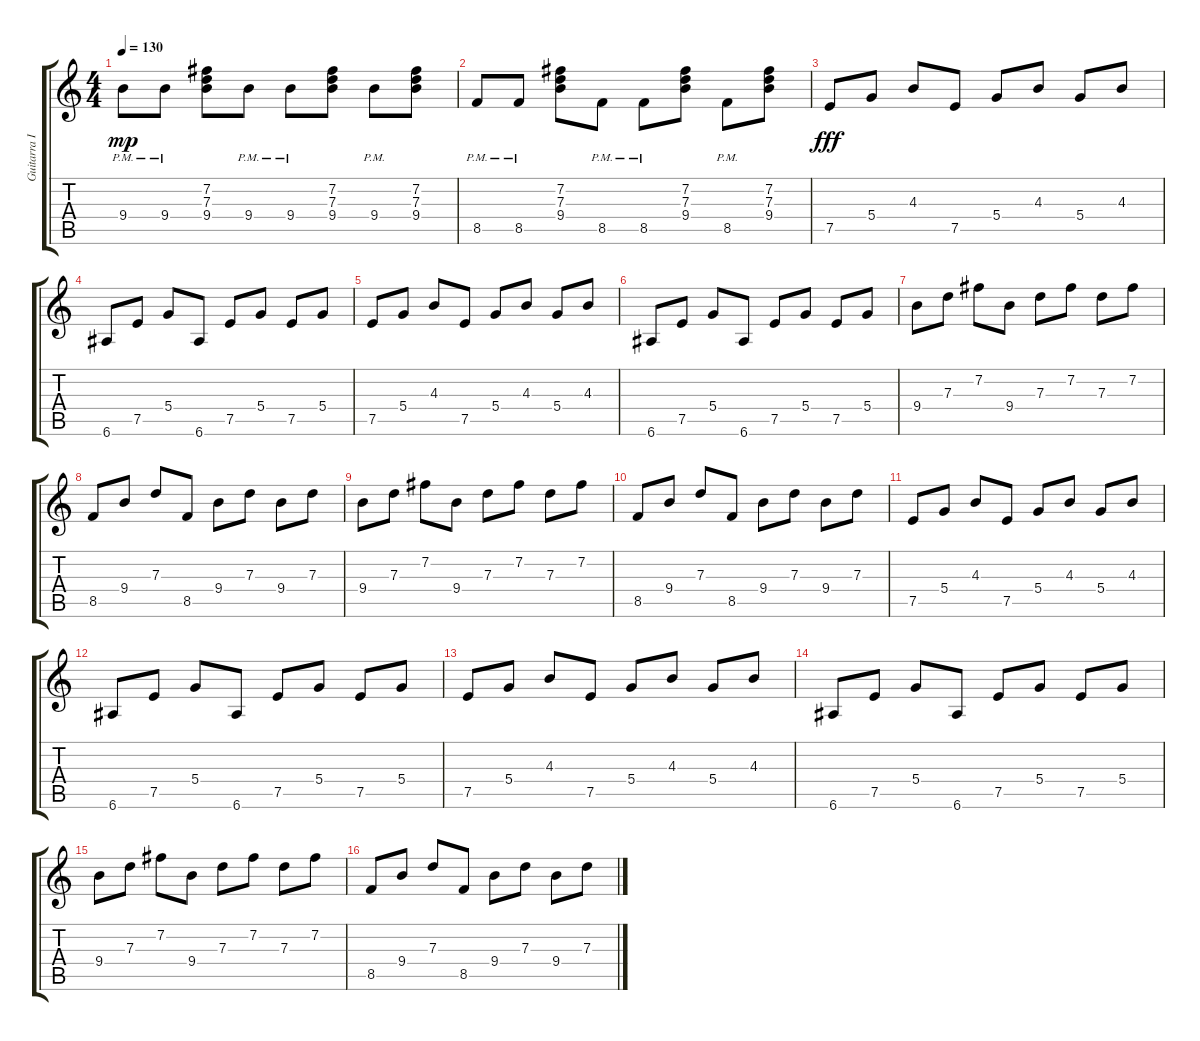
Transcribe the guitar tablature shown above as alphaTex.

\track ("Guitarra I" "Guitarra I") {instrument distortionguitar}
\staff {score tabs}
\tuning (E4 B3 G3 D3 A2 E2) {hide}
\ts (4 4)
\tempo 130
\clef g2
\ks c
9.4{pm}.8{dy mp} 9.4{pm}.8 (7.2 7.3 9.4).8 9.4{pm}.8 9.4{pm}.8 (7.2 7.3 9.4).8 9.4{pm}.8 (7.2 7.3 9.4).8 |
8.5{pm}.8 8.5{pm}.8 (7.2 7.3 9.4).8 8.5{pm}.8 8.5{pm}.8 (7.2 7.3 9.4).8 8.5{pm}.8 (7.2 7.3 9.4).8 |
7.5.8{dy fff} 5.4.8 4.3.8 7.5.8 5.4.8 4.3.8 5.4.8 4.3.8 |
6.6.8 7.5.8 5.4.8 6.6.8 7.5.8 5.4.8 7.5.8 5.4.8 |
7.5.8 5.4.8 4.3.8 7.5.8 5.4.8 4.3.8 5.4.8 4.3.8 |
6.6.8 7.5.8 5.4.8 6.6.8 7.5.8 5.4.8 7.5.8 5.4.8 |
9.4.8 7.3.8 7.2.8 9.4.8 7.3.8 7.2.8 7.3.8 7.2.8 |
8.5.8 9.4.8 7.3.8 8.5.8 9.4.8 7.3.8 9.4.8 7.3.8 |
9.4.8 7.3.8 7.2.8 9.4.8 7.3.8 7.2.8 7.3.8 7.2.8 |
8.5.8 9.4.8 7.3.8 8.5.8 9.4.8 7.3.8 9.4.8 7.3.8 |
7.5.8 5.4.8 4.3.8 7.5.8 5.4.8 4.3.8 5.4.8 4.3.8 |
6.6.8 7.5.8 5.4.8 6.6.8 7.5.8 5.4.8 7.5.8 5.4.8 |
7.5.8 5.4.8 4.3.8 7.5.8 5.4.8 4.3.8 5.4.8 4.3.8 |
6.6.8 7.5.8 5.4.8 6.6.8 7.5.8 5.4.8 7.5.8 5.4.8 |
9.4.8 7.3.8 7.2.8 9.4.8 7.3.8 7.2.8 7.3.8 7.2.8 |
8.5.8 9.4.8 7.3.8 8.5.8 9.4.8 7.3.8 9.4.8 7.3.8
